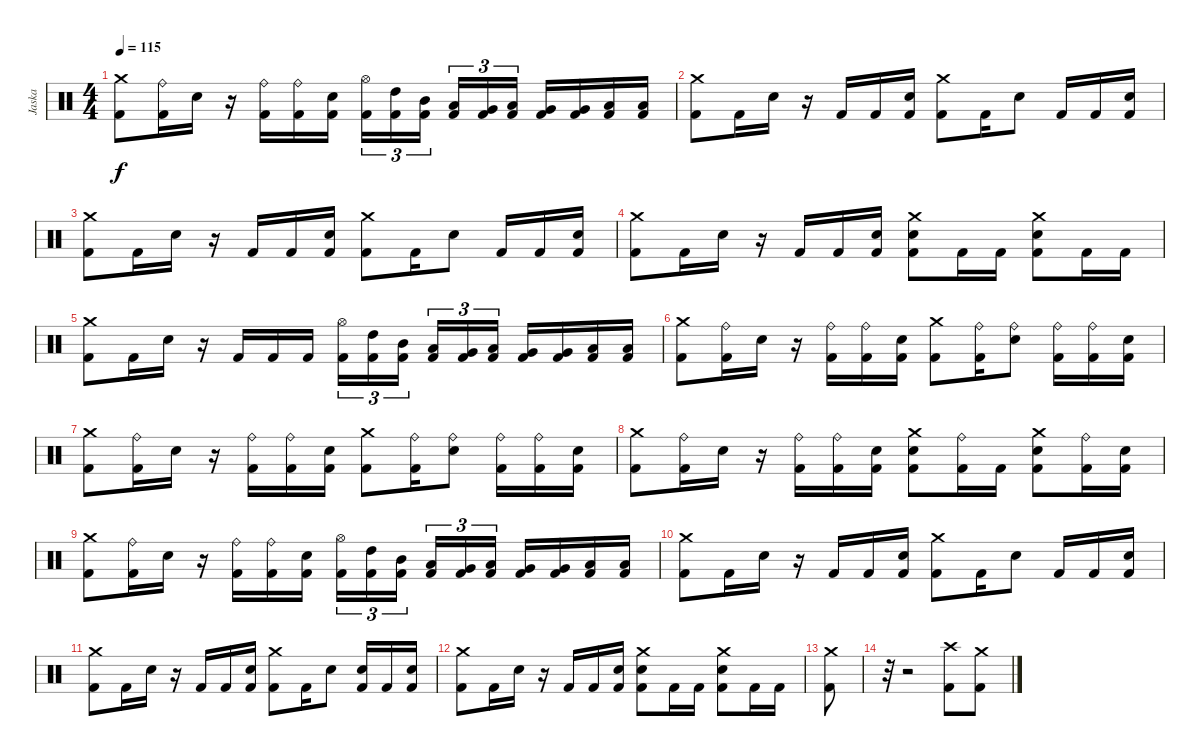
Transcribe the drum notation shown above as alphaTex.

\track ("Jaska" "Jaska") {instrument percussion}
\staff {score}
\articulation defaults
\ts (4 4)
\tempo 115
\clef neutral
\ks c
("Crash medium (hit)" "Kick (hit) 2").8{dy f} ("Ride (bell)" "Kick (hit) 2").16 "Snare (hit) 2".16 r.16 ("Ride (bell)" "Kick (hit) 2").16 ("Ride (bell)" "Kick (hit) 2").16 ("Snare (hit) 2" "Kick (hit) 2").16 ("Hi-Hat (open)" "Kick (hit) 2").16{tu (3 2)} ("High Tom (hit)" "Kick (hit) 2").16{tu (3 2)} ("Mid Tom (hit)" "Kick (hit) 2").16{tu (3 2)} ("Low Tom (hit)" "Kick (hit) 2").16{tu (3 2)} ("Very Low Tom (hit)" "Kick (hit) 2").16{tu (3 2)} ("Low Tom (hit)" "Kick (hit) 2").16{tu (3 2)} ("Very Low Tom (hit)" "Kick (hit) 2").16 ("Very Low Tom (hit)" "Kick (hit) 2").16 ("Low Floor Tom (hit)" "Kick (hit) 2").16 ("Low Floor Tom (hit)" "Kick (hit) 2").16 |
("Crash medium (hit)" "Kick (hit) 2").8 "Kick (hit) 2".16 "Snare (hit) 2".16 r.16 "Kick (hit) 2".16 "Kick (hit) 2".16 ("Snare (hit) 2" "Kick (hit) 2").16 ("Crash medium (hit)" "Kick (hit) 2").8 "Kick (hit) 2".16 "Snare (hit) 2".8 "Kick (hit) 2".16 "Kick (hit) 2".16 ("Snare (hit) 2" "Kick (hit) 2").16 |
("Crash medium (hit)" "Kick (hit) 2").8 "Kick (hit) 2".16 "Snare (hit) 2".16 r.16 "Kick (hit) 2".16 "Kick (hit) 2".16 ("Snare (hit) 2" "Kick (hit) 2").16 ("Crash medium (hit)" "Kick (hit) 2").8 "Kick (hit) 2".16 "Snare (hit) 2".8 "Kick (hit) 2".16 "Kick (hit) 2".16 ("Snare (hit) 2" "Kick (hit) 2").16 |
("Crash medium (hit)" "Kick (hit) 2").8 "Kick (hit) 2".16 "Snare (hit) 2".16 r.16 "Kick (hit) 2".16 "Kick (hit) 2".16 ("Snare (hit) 2" "Kick (hit) 2").16 ("Crash medium (hit)" "Snare (hit) 2" "Kick (hit) 2").8 "Kick (hit) 2".16 "Kick (hit) 2".16 ("Crash medium (hit)" "Snare (hit) 2" "Kick (hit) 2").8 "Kick (hit) 2".16 "Kick (hit) 2".16 |
("Crash medium (hit)" "Kick (hit) 2").8 "Kick (hit) 2".16 "Snare (hit) 2".16 r.16 "Kick (hit) 2".16 "Kick (hit) 2".16 "Kick (hit) 2".16 ("Hi-Hat (open)" "Kick (hit) 2").16{tu (3 2)} ("High Tom (hit)" "Kick (hit) 2").16{tu (3 2)} ("Mid Tom (hit)" "Kick (hit) 2").16{tu (3 2)} ("Low Tom (hit)" "Kick (hit) 2").16{tu (3 2)} ("Very Low Tom (hit)" "Kick (hit) 2").16{tu (3 2)} ("Low Tom (hit)" "Kick (hit) 2").16{tu (3 2)} ("Very Low Tom (hit)" "Kick (hit) 2").16 ("Very Low Tom (hit)" "Kick (hit) 2").16 ("Low Floor Tom (hit)" "Kick (hit) 2").16 ("Low Floor Tom (hit)" "Kick (hit) 2").16 |
("Crash medium (hit)" "Kick (hit) 2").8 ("Ride (bell)" "Kick (hit) 2").16 "Snare (hit) 2".16 r.16 ("Ride (bell)" "Kick (hit) 2").16 ("Ride (bell)" "Kick (hit) 2").16 ("Snare (hit) 2" "Kick (hit) 2").16 ("Crash medium (hit)" "Kick (hit) 2").8 ("Ride (bell)" "Kick (hit) 2").16 ("Ride (bell)" "Snare (hit) 2").8 ("Ride (bell)" "Kick (hit) 2").16 ("Ride (bell)" "Kick (hit) 2").16 ("Snare (hit) 2" "Kick (hit) 2").16 |
("Crash medium (hit)" "Kick (hit) 2").8 ("Ride (bell)" "Kick (hit) 2").16 "Snare (hit) 2".16 r.16 ("Ride (bell)" "Kick (hit) 2").16 ("Ride (bell)" "Kick (hit) 2").16 ("Snare (hit) 2" "Kick (hit) 2").16 ("Crash medium (hit)" "Kick (hit) 2").8 ("Ride (bell)" "Kick (hit) 2").16 ("Ride (bell)" "Snare (hit) 2").8 ("Ride (bell)" "Kick (hit) 2").16 ("Ride (bell)" "Kick (hit) 2").16 ("Snare (hit) 2" "Kick (hit) 2").16 |
("Crash medium (hit)" "Kick (hit) 2").8 ("Ride (bell)" "Kick (hit) 2").16 "Snare (hit) 2".16 r.16 ("Ride (bell)" "Kick (hit) 2").16 ("Ride (bell)" "Kick (hit) 2").16 ("Snare (hit) 2" "Kick (hit) 2").16 ("Crash medium (hit)" "Snare (hit) 2" "Kick (hit) 2").8 ("Ride (bell)" "Kick (hit) 2").16 "Kick (hit) 2".16 ("Crash medium (hit)" "Snare (hit) 2" "Kick (hit) 2").8 ("Ride (bell)" "Kick (hit) 2").16 ("Snare (hit) 2" "Kick (hit) 2").16 |
("Crash medium (hit)" "Kick (hit) 2").8 ("Ride (bell)" "Kick (hit) 2").16 "Snare (hit) 2".16 r.16 ("Ride (bell)" "Kick (hit) 2").16 ("Ride (bell)" "Kick (hit) 2").16 ("Snare (hit) 2" "Kick (hit) 2").16 ("Hi-Hat (open)" "Kick (hit) 2").16{tu (3 2)} ("High Tom (hit)" "Kick (hit) 2").16{tu (3 2)} ("Mid Tom (hit)" "Kick (hit) 2").16{tu (3 2)} ("Low Tom (hit)" "Kick (hit) 2").16{tu (3 2)} ("Very Low Tom (hit)" "Kick (hit) 2").16{tu (3 2)} ("Low Tom (hit)" "Kick (hit) 2").16{tu (3 2)} ("Very Low Tom (hit)" "Kick (hit) 2").16 ("Very Low Tom (hit)" "Kick (hit) 2").16 ("Low Floor Tom (hit)" "Kick (hit) 2").16 ("Low Floor Tom (hit)" "Kick (hit) 2").16 |
("Crash medium (hit)" "Kick (hit) 2").8 "Kick (hit) 2".16 "Snare (hit) 2".16 r.16 "Kick (hit) 2".16 "Kick (hit) 2".16 ("Snare (hit) 2" "Kick (hit) 2").16 ("Crash medium (hit)" "Kick (hit) 2").8 "Kick (hit) 2".16 "Snare (hit) 2".8 "Kick (hit) 2".16 "Kick (hit) 2".16 ("Snare (hit) 2" "Kick (hit) 2").16 |
("Crash medium (hit)" "Kick (hit) 2").8 "Kick (hit) 2".16 "Snare (hit) 2".16 r.16 "Kick (hit) 2".16 "Kick (hit) 2".16 ("Snare (hit) 2" "Kick (hit) 2").16 ("Crash medium (hit)" "Kick (hit) 2").8 "Kick (hit) 2".16 "Snare (hit) 2".8 ("Snare (hit) 2" "Kick (hit) 2").16 "Kick (hit) 2".16 ("Snare (hit) 2" "Kick (hit) 2").16 |
("Crash medium (hit)" "Kick (hit) 2").8 "Kick (hit) 2".16 "Snare (hit) 2".16 r.16 "Kick (hit) 2".16 "Kick (hit) 2".16 ("Snare (hit) 2" "Kick (hit) 2").16 ("Crash medium (hit)" "Snare (hit) 2" "Kick (hit) 2").8 "Kick (hit) 2".16 "Kick (hit) 2".16 ("Crash medium (hit)" "Snare (hit) 2" "Kick (hit) 2").8 "Kick (hit) 2".16 "Kick (hit) 2".16 |
("Crash medium (hit)" "Kick (hit) 2").8 |
r.32 r.2 ("Crash high (hit)" "Kick (hit) 2").8 ("Crash medium (hit)" "Kick (hit) 2").8
